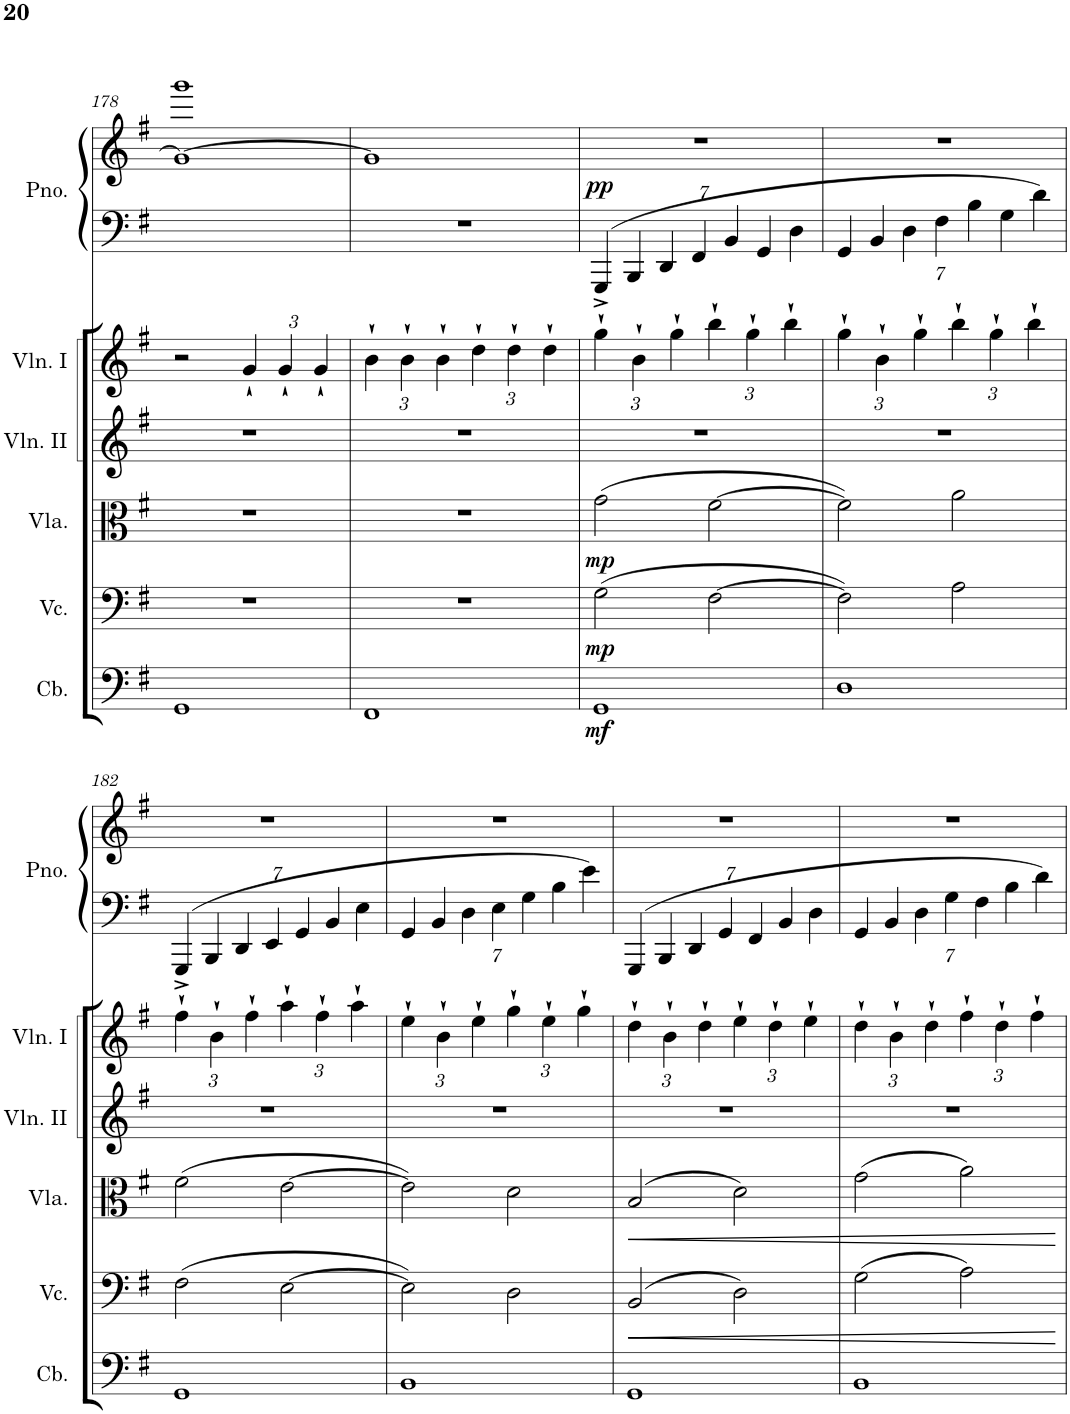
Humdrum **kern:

**kern	**dynam	**kern	**dynam	**kern	**dynam	**kern	**kern	**kern	**kern	**dynam
*part6	*part6	*part5	*part5	*part4	*part4	*part3	*part2	*part1	*part1	*part1
*staff7	*staff7	*staff6	*staff6	*staff5	*staff5	*staff4	*staff3	*staff2	*staff1	*staff1/2
*I"Contrabass	*	*I"Violoncello	*	*I"Viola	*	*I"Violin II	*I"Violin I	*I"Piano	*	*
*I'Cb.	*	*I'Vc.	*	*I'Vla.	*	*I'Vln. II	*I'Vln. I	*I'Pno.	*	*
!!LO:PB:g=z
*clefF4	*	*clefF4	*	*clefC3	*	*clefG2	*clefG2	*clefF4	*clefG2	*
*Trd7c12	*	*	*	*	*	*	*	*	*	*
*k[f#]	*	*k[f#]	*	*k[f#]	*	*k[f#]	*k[f#]	*k[f#]	*k[f#]	*
*M2/2	*	*M2/2	*	*M2/2	*	*M2/2	*M2/2	*M2/2	*M2/2	*
*met(c|)	*	*met(c|)	*	*met(c|)	*	*met(c|)	*met(c|)	*met(c|)	*met(c|)	*
=178	=178	=178	=178	=178	=178	=178	=178	=178	=178	=178
*	*	*	*	*	*	*	*	*	*^	*
1GG	.	1r	.	1r	.	1r	2r	1ryy	1g_	1ggg	.
*	*	*	*	*	*	*	*Xbrackettup	*	*	*	*
.	.	.	.	.	.	.	6g`/	.	.	.	.
.	.	.	.	.	.	.	6g`/	.	.	.	.
.	.	.	.	.	.	.	6g`/	.	.	.	.
*	*	*	*	*	*	*	*	*	*v	*v	*
=179	=179	=179	=179	=179	=179	=179	=179	=179	=179	=179
1FF#	.	1r	.	1r	.	1r	6b`\	1r	1g]	.
.	.	.	.	.	.	.	6b`\	.	.	.
.	.	.	.	.	.	.	6b`\	.	.	.
.	.	.	.	.	.	.	6dd`\	.	.	.
.	.	.	.	.	.	.	6dd`\	.	.	.
.	.	.	.	.	.	.	6dd`\	.	.	.
=180	=180	=180	=180	=180	=180	=180	=180	=180	=180	=180
*	*	*	*	*	*	*	*	*Xbrackettup	*	*
!	!LO:DY:b	!	!LO:DY:b	!	!LO:DY:b	!	!	!	!	!LO:DY:b
1GG	mf	(2G\	mp	(2g\	mp	1r	6gg`\	7GGG^/	1r	pp
.	.	.	.	.	.	.	.	7BBB/	.	.
.	.	.	.	.	.	.	6b`\	.	.	.
.	.	.	.	.	.	.	.	7DD/	.	.
.	.	.	.	.	.	.	6gg`\	.	.	.
.	.	.	.	.	.	.	.	7FF#/	.	.
.	.	[2F#\	.	[2f#\	.	.	6bb`\	.	.	.
.	.	.	.	.	.	.	.	7BB/	.	.
.	.	.	.	.	.	.	6gg`\	.	.	.
.	.	.	.	.	.	.	.	7GG/	.	.
.	.	.	.	.	.	.	6bb`\	.	.	.
.	.	.	.	.	.	.	.	7D\	.	.
=181	=181	=181	=181	=181	=181	=181	=181	=181	=181	=181
1D	.	2F#\])	.	2f#\])	.	1r	6gg`\	7GG/	1r	.
.	.	.	.	.	.	.	.	7BB/	.	.
.	.	.	.	.	.	.	6b`\	.	.	.
.	.	.	.	.	.	.	.	7D\	.	.
.	.	.	.	.	.	.	6gg`\	.	.	.
.	.	.	.	.	.	.	.	7F#\	.	.
.	.	2A\	.	2a\	.	.	6bb`\	.	.	.
.	.	.	.	.	.	.	.	7B\	.	.
.	.	.	.	.	.	.	6gg`\	.	.	.
.	.	.	.	.	.	.	.	7G\	.	.
.	.	.	.	.	.	.	6bb`\	.	.	.
.	.	.	.	.	.	.	.	7d\	.	.
!!LO:LB:g=z
=182	=182	=182	=182	=182	=182	=182	=182	=182	=182	=182
1GG	.	(2F#\	.	(2f#\	.	1r	6ff#`\	7GGG^/	1r	.
.	.	.	.	.	.	.	.	7BBB/	.	.
.	.	.	.	.	.	.	6b`\	.	.	.
.	.	.	.	.	.	.	.	7DD/	.	.
.	.	.	.	.	.	.	6ff#`\	.	.	.
.	.	.	.	.	.	.	.	7EE/	.	.
.	.	[2E\	.	[2e\	.	.	6aa`\	.	.	.
.	.	.	.	.	.	.	.	7GG/	.	.
.	.	.	.	.	.	.	6ff#`\	.	.	.
.	.	.	.	.	.	.	.	7BB/	.	.
.	.	.	.	.	.	.	6aa`\	.	.	.
.	.	.	.	.	.	.	.	7E\	.	.
=183	=183	=183	=183	=183	=183	=183	=183	=183	=183	=183
1BB	.	2E\])	.	2e\])	.	1r	6ee`\	7GG/	1r	.
.	.	.	.	.	.	.	.	7BB/	.	.
.	.	.	.	.	.	.	6b`\	.	.	.
.	.	.	.	.	.	.	.	7D\	.	.
.	.	.	.	.	.	.	6ee`\	.	.	.
.	.	.	.	.	.	.	.	7E\	.	.
.	.	2D\	.	2d\	.	.	6gg`\	.	.	.
.	.	.	.	.	.	.	.	7G\	.	.
.	.	.	.	.	.	.	6ee`\	.	.	.
.	.	.	.	.	.	.	.	7B\	.	.
.	.	.	.	.	.	.	6gg`\	.	.	.
.	.	.	.	.	.	.	.	7e\	.	.
=184	=184	=184	=184	=184	=184	=184	=184	=184	=184	=184
!	!	!	!LO:HP:b	!	!LO:HP:b	!	!	!	!	!
1GG	.	(2BB/	<	(2B/	<	1r	6dd`\	7GGG/	1r	.
.	.	.	.	.	.	.	.	7BBB/	.	.
.	.	.	.	.	.	.	6b`\	.	.	.
.	.	.	.	.	.	.	.	7DD/	.	.
.	.	.	.	.	.	.	6dd`\	.	.	.
.	.	.	.	.	.	.	.	7GG/	.	.
.	.	2D\)	.	2d\)	.	.	6ee`\	.	.	.
.	.	.	.	.	.	.	.	7FF#/	.	.
.	.	.	.	.	.	.	6dd`\	.	.	.
.	.	.	.	.	.	.	.	7BB/	.	.
.	.	.	.	.	.	.	6ee`\	.	.	.
.	.	.	.	.	.	.	.	7D\	.	.
=185	=185	=185	=185	=185	=185	=185	=185	=185	=185	=185
1BB	.	(2G\	.	(2g\	.	1r	6dd`\	7GG/	1r	.
.	.	.	.	.	.	.	.	7BB/	.	.
.	.	.	.	.	.	.	6b`\	.	.	.
.	.	.	.	.	.	.	.	7D\	.	.
.	.	.	.	.	.	.	6dd`\	.	.	.
.	.	.	.	.	.	.	.	7G\	.	.
.	.	2A\)	.	2a\)	.	.	6ff#`\	.	.	.
.	.	.	.	.	.	.	.	7F#\	.	.
.	.	.	.	.	.	.	6dd`\	.	.	.
.	.	.	.	.	.	.	.	7B\	.	.
.	.	.	.	.	.	.	6ff#`\	.	.	.
.	.	.	.	.	.	.	.	7d\	.	.
.	.	.	[	.	[	.	.	.	.	.
=	=	=	=	=	=	=	=	=	=	=
*-	*-	*-	*-	*-	*-	*-	*-	*-	*-	*-
